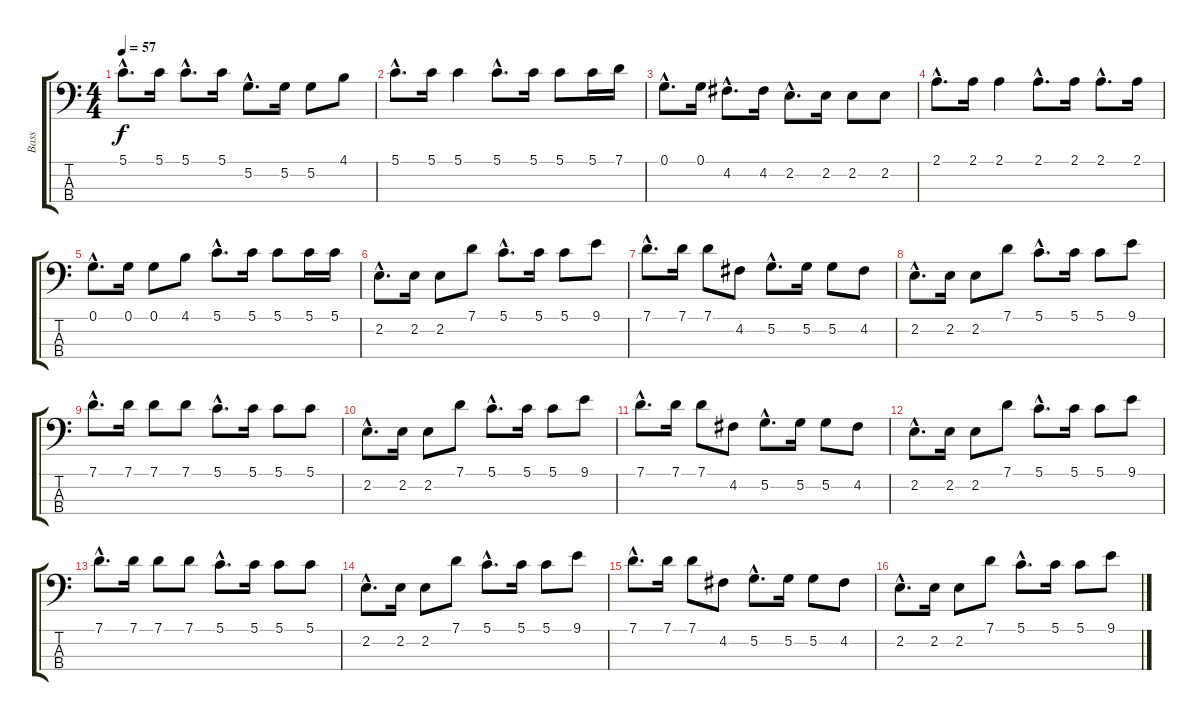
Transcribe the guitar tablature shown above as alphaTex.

\track ("Bass" "Bass") {instrument electricbassfinger}
\staff {score tabs}
\tuning (G2 D2 A1 E1) {hide}
\ts (4 4)
\tempo 57
\clef f4
\ks c
5.1{hac}.8{d dy f} 5.1.16 5.1{hac}.8{d} 5.1.16 5.2{hac}.8{d} 5.2.16 5.2.8 4.1.8 |
5.1{hac}.8{d} 5.1.16 5.1.4 5.1{hac}.8{d} 5.1.16 5.1.8 5.1.16 7.1.16 |
0.1{hac}.8{d} 0.1.16 4.2{hac}.8{d} 4.2.16 2.2{hac}.8{d} 2.2.16 2.2.8 2.2.8 |
2.1{hac}.8{d} 2.1.16 2.1.4 2.1{hac}.8{d} 2.1.16 2.1{hac}.8{d} 2.1.16 |
0.1{hac}.8{d} 0.1.16 0.1.8 4.1.8 5.1{hac}.8{d} 5.1.16 5.1.8 5.1.16 5.1.16 |
2.2{hac}.8{d} 2.2.16 2.2.8 7.1.8 5.1{hac}.8{d} 5.1.16 5.1.8 9.1.8 |
7.1{hac}.8{d} 7.1.16 7.1.8 4.2.8 5.2{hac}.8{d} 5.2.16 5.2.8 4.2.8 |
2.2{hac}.8{d} 2.2.16 2.2.8 7.1.8 5.1{hac}.8{d} 5.1.16 5.1.8 9.1.8 |
7.1{hac}.8{d} 7.1.16 7.1.8 7.1.8 5.1{hac}.8{d} 5.1.16 5.1.8 5.1.8 |
2.2{hac}.8{d} 2.2.16 2.2.8 7.1.8 5.1{hac}.8{d} 5.1.16 5.1.8 9.1.8 |
7.1{hac}.8{d} 7.1.16 7.1.8 4.2.8 5.2{hac}.8{d} 5.2.16 5.2.8 4.2.8 |
2.2{hac}.8{d} 2.2.16 2.2.8 7.1.8 5.1{hac}.8{d} 5.1.16 5.1.8 9.1.8 |
7.1{hac}.8{d} 7.1.16 7.1.8 7.1.8 5.1{hac}.8{d} 5.1.16 5.1.8 5.1.8 |
2.2{hac}.8{d} 2.2.16 2.2.8 7.1.8 5.1{hac}.8{d} 5.1.16 5.1.8 9.1.8 |
7.1{hac}.8{d} 7.1.16 7.1.8 4.2.8 5.2{hac}.8{d} 5.2.16 5.2.8 4.2.8 |
2.2{hac}.8{d} 2.2.16 2.2.8 7.1.8 5.1{hac}.8{d} 5.1.16 5.1.8 9.1.8
